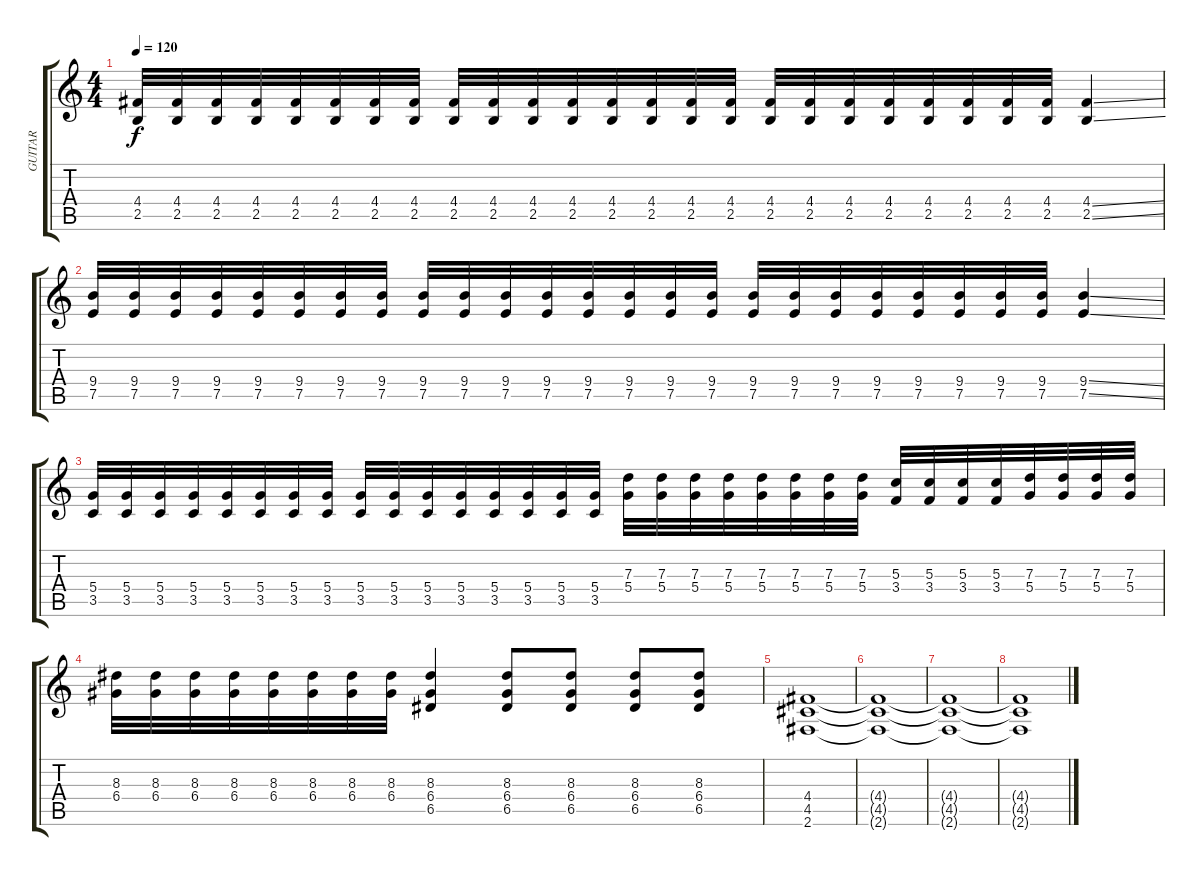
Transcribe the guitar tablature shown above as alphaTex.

\track ("GUITAR" "GUITAR") {instrument distortionguitar}
\staff {score tabs}
\tuning (E4 B3 G3 D3 A2 E2) {hide}
\ts (4 4)
\tempo 120
\clef g2
\ks c
(4.4 2.5).32{dy f} (4.4 2.5).32 (4.4 2.5).32 (4.4 2.5).32 (4.4 2.5).32 (4.4 2.5).32 (4.4 2.5).32 (4.4 2.5).32 (4.4 2.5).32 (4.4 2.5).32 (4.4 2.5).32 (4.4 2.5).32 (4.4 2.5).32 (4.4 2.5).32 (4.4 2.5).32 (4.4 2.5).32 (4.4 2.5).32 (4.4 2.5).32 (4.4 2.5).32 (4.4 2.5).32 (4.4 2.5).32 (4.4 2.5).32 (4.4 2.5).32 (4.4 2.5).32 (4.4{ss} 2.5{ss}).4 |
(9.4 7.5).32 (9.4 7.5).32 (9.4 7.5).32 (9.4 7.5).32 (9.4 7.5).32 (9.4 7.5).32 (9.4 7.5).32 (9.4 7.5).32 (9.4 7.5).32 (9.4 7.5).32 (9.4 7.5).32 (9.4 7.5).32 (9.4 7.5).32 (9.4 7.5).32 (9.4 7.5).32 (9.4 7.5).32 (9.4 7.5).32 (9.4 7.5).32 (9.4 7.5).32 (9.4 7.5).32 (9.4 7.5).32 (9.4 7.5).32 (9.4 7.5).32 (9.4 7.5).32 (9.4{ss} 7.5{ss}).4 |
(5.4 3.5).32 (5.4 3.5).32 (5.4 3.5).32 (5.4 3.5).32 (5.4 3.5).32 (5.4 3.5).32 (5.4 3.5).32 (5.4 3.5).32 (5.4 3.5).32 (5.4 3.5).32 (5.4 3.5).32 (5.4 3.5).32 (5.4 3.5).32 (5.4 3.5).32 (5.4 3.5).32 (5.4 3.5).32 (7.3 5.4).32 (7.3 5.4).32 (7.3 5.4).32 (7.3 5.4).32 (7.3 5.4).32 (7.3 5.4).32 (7.3 5.4).32 (7.3 5.4).32 (5.3 3.4).32 (5.3 3.4).32 (5.3 3.4).32 (5.3 3.4).32 (7.3 5.4).32 (7.3 5.4).32 (7.3 5.4).32 (7.3 5.4).32 |
(8.3 6.4).32 (8.3 6.4).32 (8.3 6.4).32 (8.3 6.4).32 (8.3 6.4).32 (8.3 6.4).32 (8.3 6.4).32 (8.3 6.4).32 (8.3 6.4 6.5).4 (8.3 6.4 6.5).8 (8.3 6.4 6.5).8 (8.3 6.4 6.5).8 (8.3 6.4 6.5).8 |
(4.4 4.5 2.6).1 |
(4.4{t} 4.5{t} 2.6{t}).1 |
(4.4{t} 4.5{t} 2.6{t}).1 |
(4.4{t} 4.5{t} 2.6{t}).1
